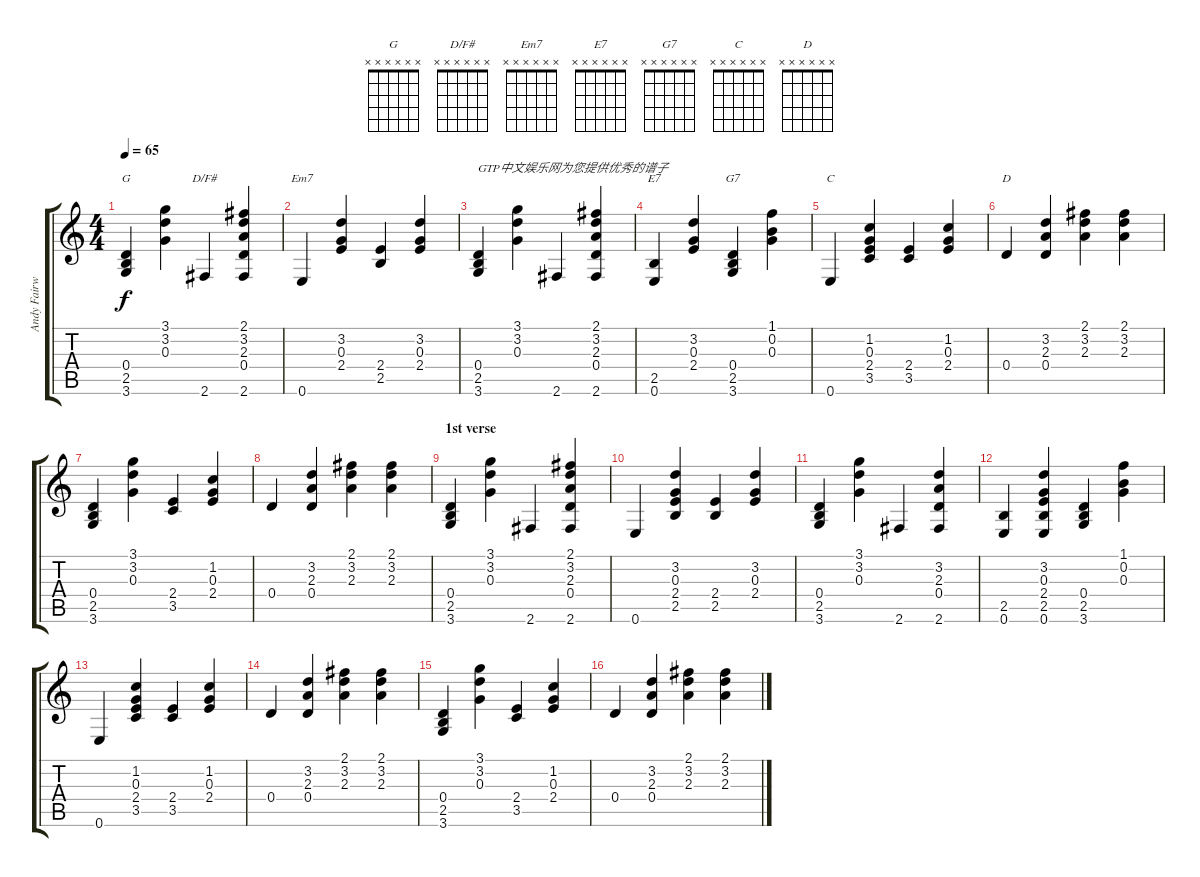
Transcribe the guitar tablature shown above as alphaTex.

\track ("Andy Fairweather Low" "Andy Fairw") {instrument acousticguitarsteel}
\staff {score tabs}
\tuning (E4 B3 G3 D3 A2 E2) {hide}
\chord ("G" x x x x x x)
\chord ("D/F#" x x x x x x)
\chord ("Em7" x x x x x x)
\chord ("E7" x x x x x x)
\chord ("G7" x x x x x x)
\chord ("C" x x x x x x)
\chord ("D" x x x x x x)
\ts (4 4)
\tempo 65
\clef g2
\ks c
(0.4 2.5 3.6).4{ch "G" dy f instrument acousticguitarsteel} (3.1 3.2 0.3).4 2.6.4{ch "D/F#"} (2.1 3.2 2.3 0.4 2.6).4 |
0.6.4{ch "Em7"} (3.2 0.3 2.4).4 (2.4 2.5).4 (3.2 0.3 2.4).4 |
(0.4 2.5 3.6).4{txt "GTP中文娱乐网为您提供优秀的谱子"} (3.1 3.2 0.3).4 2.6.4 (2.1 3.2 2.3 0.4 2.6).4 |
(2.5 0.6).4{ch "E7"} (3.2 0.3 2.4).4 (0.4 2.5 3.6).4{ch "G7"} (1.1 0.2 0.3).4 |
0.6.4{ch "C"} (1.2 0.3 2.4 3.5).4 (2.4 3.5).4 (1.2 0.3 2.4).4 |
0.4.4{ch "D"} (3.2 2.3 0.4).4 (2.1 3.2 2.3).4 (2.1 3.2 2.3).4 |
(0.4 2.5 3.6).4 (3.1 3.2 0.3).4 (2.4 3.5).4 (1.2 0.3 2.4).4 |
0.4.4 (3.2 2.3 0.4).4 (2.1 3.2 2.3).4 (2.1 3.2 2.3).4 |
\section ("" "1st verse")
(0.4 2.5 3.6).4 (3.1 3.2 0.3).4 2.6.4 (2.1 3.2 2.3 0.4 2.6).4 |
0.6.4 (3.2 0.3 2.4 2.5).4 (2.4 2.5).4 (3.2 0.3 2.4).4 |
(0.4 2.5 3.6).4 (3.1 3.2 0.3).4 2.6.4 (3.2 2.3 0.4 2.6).4 |
(2.5 0.6).4 (3.2 0.3 2.4 2.5 0.6).4 (0.4 2.5 3.6).4 (1.1 0.2 0.3).4 |
0.6.4 (1.2 0.3 2.4 3.5).4 (2.4 3.5).4 (1.2 0.3 2.4).4 |
0.4.4 (3.2 2.3 0.4).4 (2.1 3.2 2.3).4 (2.1 3.2 2.3).4 |
(0.4 2.5 3.6).4 (3.1 3.2 0.3).4 (2.4 3.5).4 (1.2 0.3 2.4).4 |
0.4.4 (3.2 2.3 0.4).4 (2.1 3.2 2.3).4 (2.1 3.2 2.3).4
